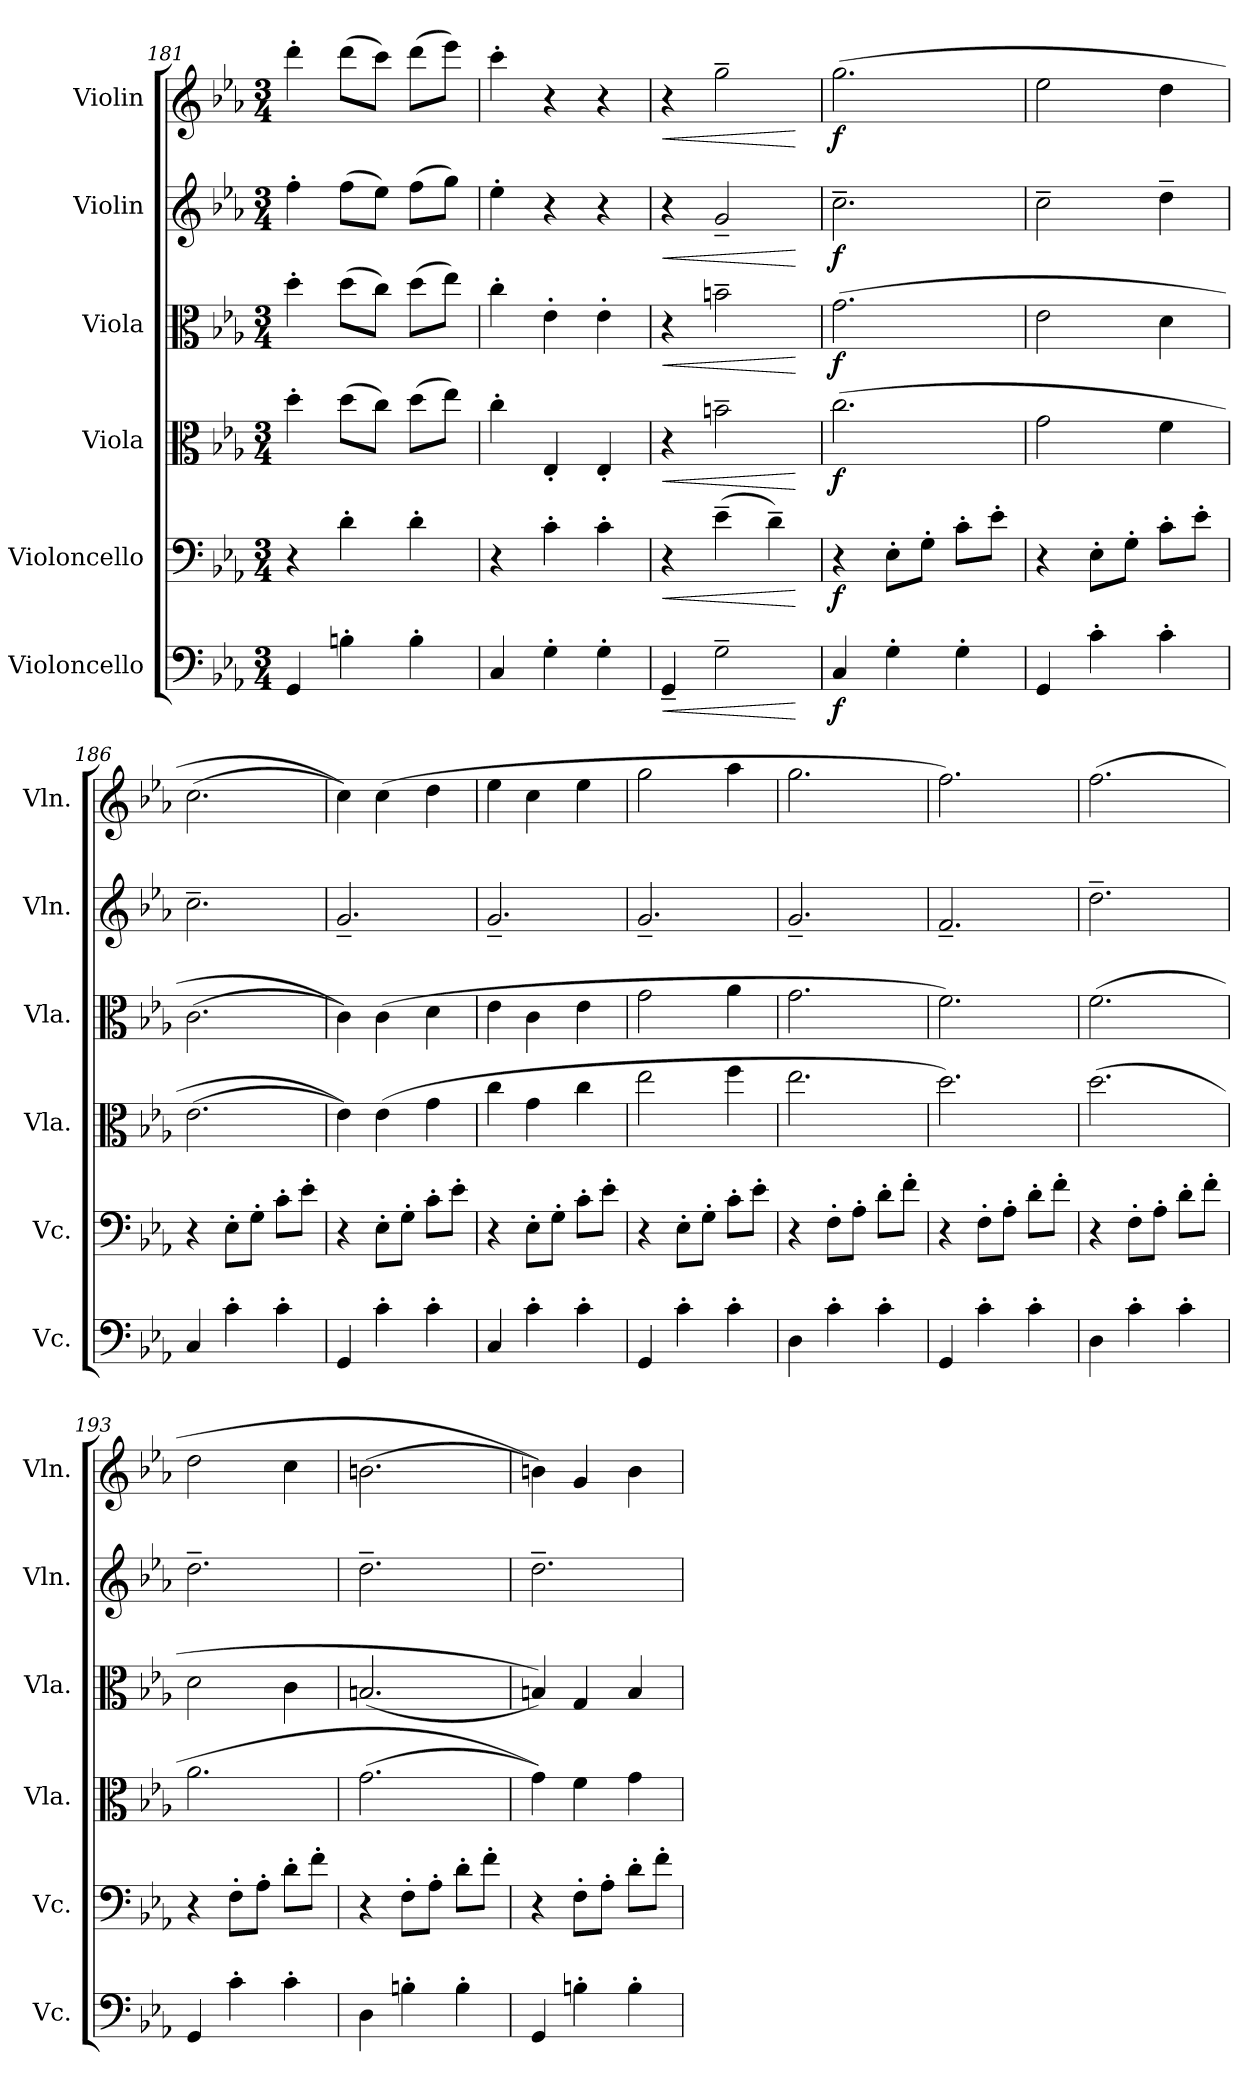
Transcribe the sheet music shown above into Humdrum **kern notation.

**kern	**dynam	**kern	**dynam	**kern	**dynam	**kern	**dynam	**kern	**dynam	**kern	**dynam
*part6	*part6	*part5	*part5	*part4	*part4	*part3	*part3	*part2	*part2	*part1	*part1
*staff6	*staff6	*staff5	*staff5	*staff4	*staff4	*staff3	*staff3	*staff2	*staff2	*staff1	*staff1
*I"Violoncello	*	*I"Violoncello	*	*I"Viola	*	*I"Viola	*	*I"Violin	*	*I"Violin	*
*I'Vc.	*	*I'Vc.	*	*I'Vla.	*	*I'Vla.	*	*I'Vln.	*	*I'Vln.	*
*clefF4	*	*clefF4	*	*clefC3	*	*clefC3	*	*clefG2	*	*clefG2	*
*k[b-e-a-]	*	*k[b-e-a-]	*	*k[b-e-a-]	*	*k[b-e-a-]	*	*k[b-e-a-]	*	*k[b-e-a-]	*
*M3/4	*	*M3/4	*	*M3/4	*	*M3/4	*	*M3/4	*	*M3/4	*
=181	=181	=181	=181	=181	=181	=181	=181	=181	=181	=181	=181
4GG/	.	4r	.	4dd'\	.	4dd'\	.	4ff'\	.	4ddd'\	.
4Bn'\	.	4d'\	.	(>8dd\L	.	(>8dd\L	.	(>8ff\L	.	(>8ddd\L	.
.	.	.	.	8cc\J)	.	8cc\J)	.	8ee-\J)	.	8ccc\J)	.
4B'\	.	4d'\	.	(>8dd\L	.	(>8dd\L	.	(>8ff\L	.	(>8ddd\L	.
.	.	.	.	8ee-\J)	.	8ee-\J)	.	8gg\J)	.	8eee-\J)	.
=182	=182	=182	=182	=182	=182	=182	=182	=182	=182	=182	=182
4C/	.	4r	.	4cc'\	.	4cc'\	.	4ee-'\	.	4ccc'\	.
4G'\	.	4c'\	.	4E-'/	.	4e-'\	.	4r	.	4r	.
4G'\	.	4c'\	.	4E-'/	.	4e-'\	.	4r	.	4r	.
=183	=183	=183	=183	=183	=183	=183	=183	=183	=183	=183	=183
!	!LO:HP:b	!	!LO:HP:b	!	!LO:HP:b	!	!LO:HP:b	!	!LO:HP:b	!	!LO:HP:b
4GG~/	<	4r	<	4r	<	4r	<	4r	<	4r	<
2G~\	.	(>4e-~\	.	2bn~\	.	2bn~\	.	2g~/	.	2gg~\	.
.	.	4d~\)	.	.	.	.	.	.	.	.	.
.	[	.	[	.	[	.	[	.	[	.	[
!!LO:LB:g=z
=184	=184	=184	=184	=184	=184	=184	=184	=184	=184	=184	=184
!	!LO:DY:b	!	!LO:DY:b	!	!LO:DY:b	!	!LO:DY:b	!	!LO:DY:b	!	!LO:DY:b
4C/	f	4r	f	(>2.cc\	f	(>2.g\	f	2.cc~\	f	(>2.gg\	f
4G'\	.	8E-'\L	.	.	.	.	.	.	.	.	.
.	.	8G'\J	.	.	.	.	.	.	.	.	.
4G'\	.	8c'\L	.	.	.	.	.	.	.	.	.
.	.	8e-'\J	.	.	.	.	.	.	.	.	.
=185	=185	=185	=185	=185	=185	=185	=185	=185	=185	=185	=185
4GG/	.	4r	.	2g\	.	2e-\	.	2cc~\	.	2ee-\	.
4c'\	.	8E-'\L	.	.	.	.	.	.	.	.	.
.	.	8G'\J	.	.	.	.	.	.	.	.	.
4c'\	.	8c'\L	.	4f\	.	4d\	.	4dd~\	.	4dd\	.
.	.	8e-'\J	.	.	.	.	.	.	.	.	.
=186	=186	=186	=186	=186	=186	=186	=186	=186	=186	=186	=186
4C/	.	4r	.	(>2.e-\	.	(>2.c\	.	2.cc~\	.	(>2.cc\	.
4c'\	.	8E-'\L	.	.	.	.	.	.	.	.	.
.	.	8G'\J	.	.	.	.	.	.	.	.	.
4c'\	.	8c'\L	.	.	.	.	.	.	.	.	.
.	.	8e-'\J	.	.	.	.	.	.	.	.	.
=187	=187	=187	=187	=187	=187	=187	=187	=187	=187	=187	=187
4GG/	.	4r	.	4e-\))	.	4c\))	.	2.g~/	.	4cc\))	.
4c'\	.	8E-'\L	.	(>4e-\	.	(>4c\	.	.	.	(>4cc\	.
.	.	8G'\J	.	.	.	.	.	.	.	.	.
4c'\	.	8c'\L	.	4g\	.	4d\	.	.	.	4dd\	.
.	.	8e-'\J	.	.	.	.	.	.	.	.	.
=188	=188	=188	=188	=188	=188	=188	=188	=188	=188	=188	=188
4C/	.	4r	.	4cc\	.	4e-\	.	2.g~/	.	4ee-\	.
4c'\	.	8E-'\L	.	4g\	.	4c\	.	.	.	4cc\	.
.	.	8G'\J	.	.	.	.	.	.	.	.	.
4c'\	.	8c'\L	.	4cc\	.	4e-\	.	.	.	4ee-\	.
.	.	8e-'\J	.	.	.	.	.	.	.	.	.
=189	=189	=189	=189	=189	=189	=189	=189	=189	=189	=189	=189
4GG/	.	4r	.	2ee-\	.	2g\	.	2.g~/	.	2gg\	.
4c'\	.	8E-'\L	.	.	.	.	.	.	.	.	.
.	.	8G'\J	.	.	.	.	.	.	.	.	.
4c'\	.	8c'\L	.	4ff\	.	4a-\	.	.	.	4aa-\	.
.	.	8e-'\J	.	.	.	.	.	.	.	.	.
=190	=190	=190	=190	=190	=190	=190	=190	=190	=190	=190	=190
4D\	.	4r	.	2.ee-\	.	2.g\	.	2.g~/	.	2.gg\	.
4c'\	.	8F'\L	.	.	.	.	.	.	.	.	.
.	.	8A-'\J	.	.	.	.	.	.	.	.	.
4c'\	.	8d'\L	.	.	.	.	.	.	.	.	.
.	.	8f'\J	.	.	.	.	.	.	.	.	.
!!LO:PB:g=z
=191	=191	=191	=191	=191	=191	=191	=191	=191	=191	=191	=191
4GG/	.	4r	.	2.dd\)	.	2.f\)	.	2.f~/	.	2.ff\)	.
4c'\	.	8F'\L	.	.	.	.	.	.	.	.	.
.	.	8A-'\J	.	.	.	.	.	.	.	.	.
4c'\	.	8d'\L	.	.	.	.	.	.	.	.	.
.	.	8f'\J	.	.	.	.	.	.	.	.	.
=192	=192	=192	=192	=192	=192	=192	=192	=192	=192	=192	=192
4D\	.	4r	.	(>2.dd\	.	(>2.f\	.	2.dd~\	.	(>2.ff\	.
4c'\	.	8F'\L	.	.	.	.	.	.	.	.	.
.	.	8A-'\J	.	.	.	.	.	.	.	.	.
4c'\	.	8d'\L	.	.	.	.	.	.	.	.	.
.	.	8f'\J	.	.	.	.	.	.	.	.	.
=193	=193	=193	=193	=193	=193	=193	=193	=193	=193	=193	=193
4GG/	.	4r	.	2.a-\	.	2d\	.	2.dd~\	.	2dd\	.
4c'\	.	8F'\L	.	.	.	.	.	.	.	.	.
.	.	8A-'\J	.	.	.	.	.	.	.	.	.
4c'\	.	8d'\L	.	.	.	4c\	.	.	.	4cc\	.
.	.	8f'\J	.	.	.	.	.	.	.	.	.
=194	=194	=194	=194	=194	=194	=194	=194	=194	=194	=194	=194
4D\	.	4r	.	(>2.g\	.	(<2.Bn/	.	2.dd~\	.	(>2.bn\	.
4Bn'\	.	8F'\L	.	.	.	.	.	.	.	.	.
.	.	8A-'\J	.	.	.	.	.	.	.	.	.
4B'\	.	8d'\L	.	.	.	.	.	.	.	.	.
.	.	8f'\J	.	.	.	.	.	.	.	.	.
=195	=195	=195	=195	=195	=195	=195	=195	=195	=195	=195	=195
4GG/	.	4r	.	4g\))	.	4Bn/))	.	2.dd~\	.	4bn\))	.
4Bn'\	.	8F'\L	.	4f\	.	4G/	.	.	.	4g/	.
.	.	8A-'\J	.	.	.	.	.	.	.	.	.
4B'\	.	8d'\L	.	4g\	.	4B/	.	.	.	4b\	.
.	.	8f'\J	.	.	.	.	.	.	.	.	.
=	=	=	=	=	=	=	=	=	=	=	=
*-	*-	*-	*-	*-	*-	*-	*-	*-	*-	*-	*-
